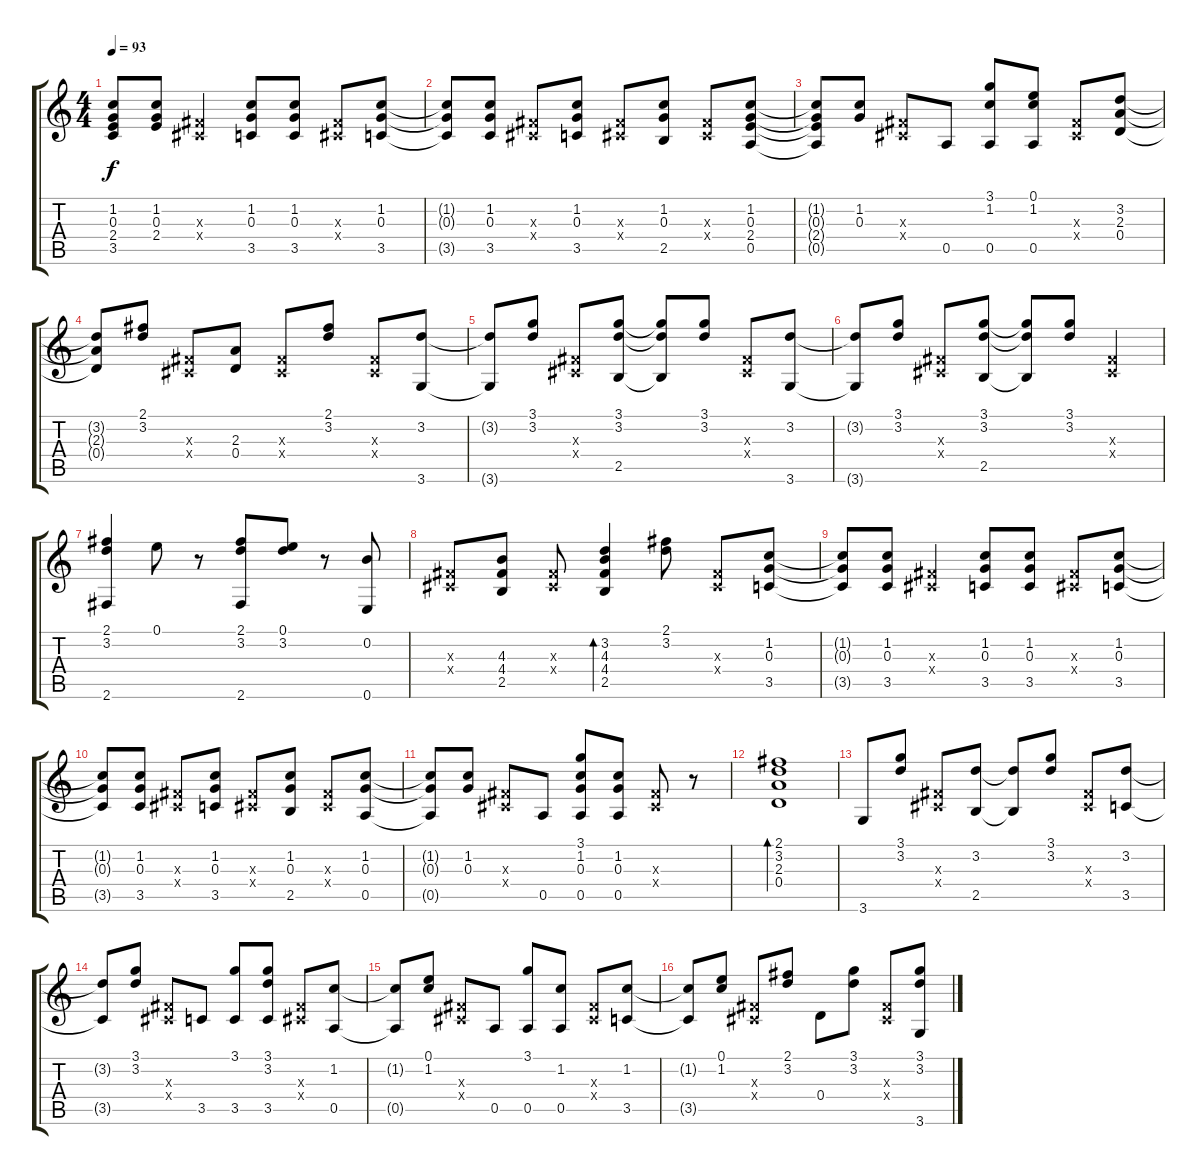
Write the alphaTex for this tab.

\track "" {instrument acousticguitarsteel}
\staff {score tabs}
\tuning (E4 B3 G3 D3 A2 E2) {hide}
\ts (4 4)
\tempo 93
\clef g2
\ks c
(1.2{t} 0.3{t} 2.4{t} 3.5{t}).8{dy f} (1.2 0.3 2.4).8 (-1.3{x} -1.4{x}).4 (1.2 0.3 3.5).8 (1.2 0.3 3.5).8 (-1.3{x} -1.4{x}).8 (1.2 0.3 3.5).8 |
(1.2{t} 0.3{t} 3.5{t}).8 (1.2 0.3 3.5).8 (-1.3{x} -1.4{x}).8 (1.2 0.3 3.5).8 (-1.3{x} -1.4{x}).8 (1.2 0.3 2.5).8 (-1.3{x} -1.4{x}).8 (1.2 0.3 2.4 0.5).8 |
(1.2{t} 0.3{t} 2.4{t} 0.5{t}).8 (1.2 0.3).8 (-1.3{x} -1.4{x}).8 0.5.8 (3.1 1.2 0.5).8 (0.1 1.2 0.5).8 (-1.3{x} -1.4{x}).8 (3.2 2.3 0.4).8 |
(3.2{t} 2.3{t} 0.4{t}).8 (2.1 3.2).8 (-1.3{x} -1.4{x}).8 (2.3 0.4).8 (-1.3{x} -1.4{x}).8 (2.1 3.2).8 (-1.3{x} -1.4{x}).8 (3.2 3.6).8 |
(3.2{t} 3.6{t}).8 (3.1 3.2).8 (-1.3{x} -1.4{x}).8 (3.1 3.2 2.5).8 (3.1{t} 3.2{t} 2.5{t}).8 (3.1 3.2).8 (-1.3{x} -1.4{x}).8 (3.2 3.6).8 |
(3.2{t} 3.6{t}).8 (3.1 3.2).8 (-1.3{x} -1.4{x}).8 (3.1 3.2 2.5).8 (3.1{t} 3.2{t} 2.5{t}).8 (3.1 3.2).8 (-1.3{x} -1.4{x}).4 |
(2.1 3.2 2.6).4 0.1.8 r.8 (2.1 3.2 2.6).8 (0.1 3.2).8 r.8 (0.2 0.6).8 |
(-1.3{x} -1.4{x}).8 (4.3 4.4 2.5).8 (-1.3{x} -1.4{x}).8 (3.2 4.3 4.4 2.5).4{bd 120} (2.1 3.2).8 (-1.3{x} -1.4{x}).8 (1.2 0.3 3.5).8 |
(1.2{t} 0.3{t} 3.5{t}).8 (1.2 0.3 3.5).8 (-1.3{x} -1.4{x}).4 (1.2 0.3 3.5).8 (1.2 0.3 3.5).8 (-1.3{x} -1.4{x}).8 (1.2 0.3 3.5).8 |
(1.2{t} 0.3{t} 3.5{t}).8 (1.2 0.3 3.5).8 (-1.3{x} -1.4{x}).8 (1.2 0.3 3.5).8 (-1.3{x} -1.4{x}).8 (1.2 0.3 2.5).8 (-1.3{x} -1.4{x}).8 (1.2 0.3 0.5).8 |
(1.2{t} 0.3{t} 0.5{t}).8 (1.2 0.3).8 (-1.3{x} -1.4{x}).8 0.5.8 (3.1 1.2 0.3 0.5).8 (1.2 0.3 0.5).8 (-1.3{x} -1.4{x}).8 r.8 |
(2.1 3.2 2.3 0.4).1{bd 120} |
3.6.8 (3.1 3.2).8 (-1.3{x} -1.4{x}).8 (3.2 2.5).8 (3.2{t} 2.5{t}).8 (3.1 3.2).8 (-1.3{x} -1.4{x}).8 (3.2 3.5).8 |
(3.2{t} 3.5{t}).8 (3.1 3.2).8 (-1.3{x} -1.4{x}).8 3.5.8 (3.1 3.5).8 (3.1 3.2 3.5).8 (-1.3{x} -1.4{x}).8 (1.2 0.5).8 |
(1.2{t} 0.5{t}).8 (0.1 1.2).8 (-1.3{x} -1.4{x}).8 0.5.8 (3.1 0.5).8 (1.2 0.5).8 (-1.3{x} -1.4{x}).8 (1.2 3.5).8 |
(1.2{t} 3.5{t}).8 (0.1 1.2).8 (-1.3{x} -1.4{x}).8 (2.1 3.2).8 0.4.8 (3.1 3.2).8 (-1.3{x} -1.4{x}).8 (3.1 3.2 3.6).8
